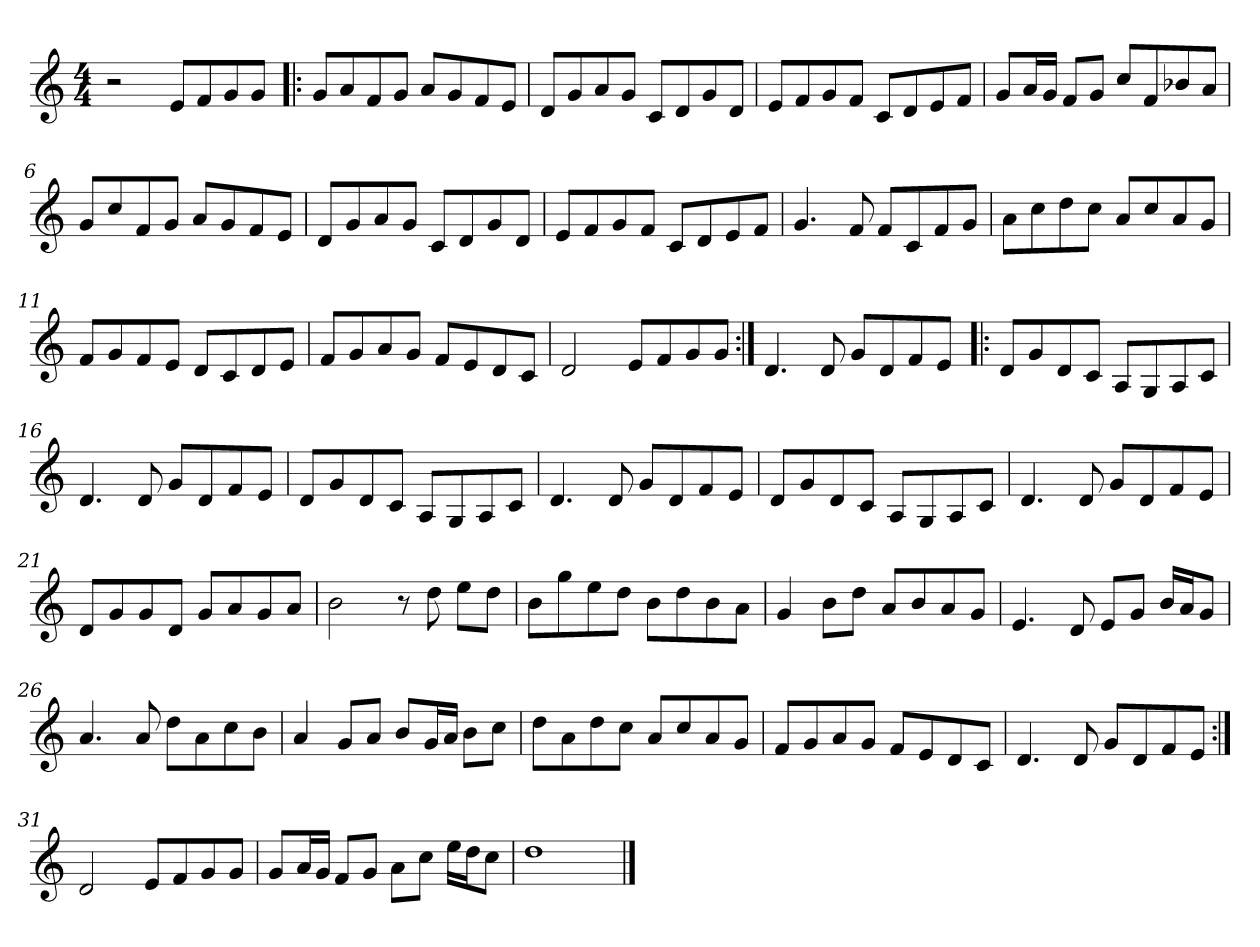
**kern
*part1
*staff1
!!LO:PB:g=z
*clefG2
*k[]
*C:
*M4/4
*MM120
=1
2r
8ei/L
8fi/
8gi/
8gi/J
=2!|:
8gi/L
8ai/
8fi/
8gi/J
8ai/L
8gi/
8fi/
8ei/J
=3
8di/L
8gi/
8ai/
8gi/J
8ci/L
8di/
8gi/
8di/J
!!LO:LB:g=z
=4
8ei/L
8fi/
8gi/
8fi/J
8ci/L
8di/
8ei/
8fi/J
=5
8gi/L
16ai/L
16gi/JJ
8fi/L
8gi/J
8cci/L
8fi/
8b-Xi/
8ai/J
=6
8gi/L
8cci/
8fi/
8gi/J
8ai/L
8gi/
8fi/
8ei/J
!!LO:LB:g=z
=7
8di/L
8gi/
8ai/
8gi/J
8ci/L
8di/
8gi/
8di/J
=8
8ei/L
8fi/
8gi/
8fi/J
8ci/L
8di/
8ei/
8fi/J
=9
4.gi/
8fi/
8fi/L
8ci/
8fi/
8gi/J
=10
8ai\L
8cci\
8ddi\
8cci\J
8ai/L
8cci/
8ai/
8gi/J
!!LO:LB:g=z
=11
8fi/L
8gi/
8fi/
8ei/J
8di/L
8ci/
8di/
8ei/J
=12
8fi/L
8gi/
8ai/
8gi/J
8fi/L
8ei/
8di/
8ci/J
=13
2di/
8ei/L
8fi/
8gi/
8gi/J
=14:|!
4.di/
8di/
8gi/L
8di/
8fi/
8ei/J
!!LO:LB:g=z
=15!|:
8di/L
8gi/
8di/
8ci/J
8Ai/L
8Gi/
8Ai/
8ci/J
=16
4.di/
8di/
8gi/L
8di/
8fi/
8ei/J
=17
8di/L
8gi/
8di/
8ci/J
8Ai/L
8Gi/
8Ai/
8ci/J
=18
4.di/
8di/
8gi/L
8di/
8fi/
8ei/J
!!LO:LB:g=z
=19
8di/L
8gi/
8di/
8ci/J
8Ai/L
8Gi/
8Ai/
8ci/J
=20
4.di/
8di/
8gi/L
8di/
8fi/
8ei/J
=21
8di/L
8gi/
8gi/
8di/J
8gi/L
8ai/
8gi/
8ai/J
=22
2bi\
8r
8ddi\
8eei\L
8ddi\J
!!LO:LB:g=z
=23
8bi\L
8ggi\
8eei\
8ddi\J
8bi\L
8ddi\
8bi\
8ai\J
=24
4gi/
8bi\L
8ddi\J
8ai/L
8bi/
8ai/
8gi/J
=25
4.ei/
8di/
8ei/L
8gi/J
16bi/LL
16ai/J
8gi/J
=26
4.ai/
8ai/
8ddi\L
8ai\
8cci\
8bi\J
!!LO:LB:g=z
=27
4ai/
8gi/L
8ai/J
8bi/L
16gi/L
16ai/JJ
8bi\L
8cci\J
=28
8ddi\L
8ai\
8ddi\
8cci\J
8ai/L
8cci/
8ai/
8gi/J
=29
8fi/L
8gi/
8ai/
8gi/J
8fi/L
8ei/
8di/
8ci/J
!!LO:LB:g=z
=30
4.di/
8di/
8gi/L
8di/
8fi/
8ei/J
=31:|!
2di/
8ei/L
8fi/
8gi/
8gi/J
=32
8gi/L
16ai/L
16gi/JJ
8fi/L
8gi/J
8ai\L
8cci\J
16eei\LL
16ddi\J
8cci\J
=33
1ddi
==
*-
